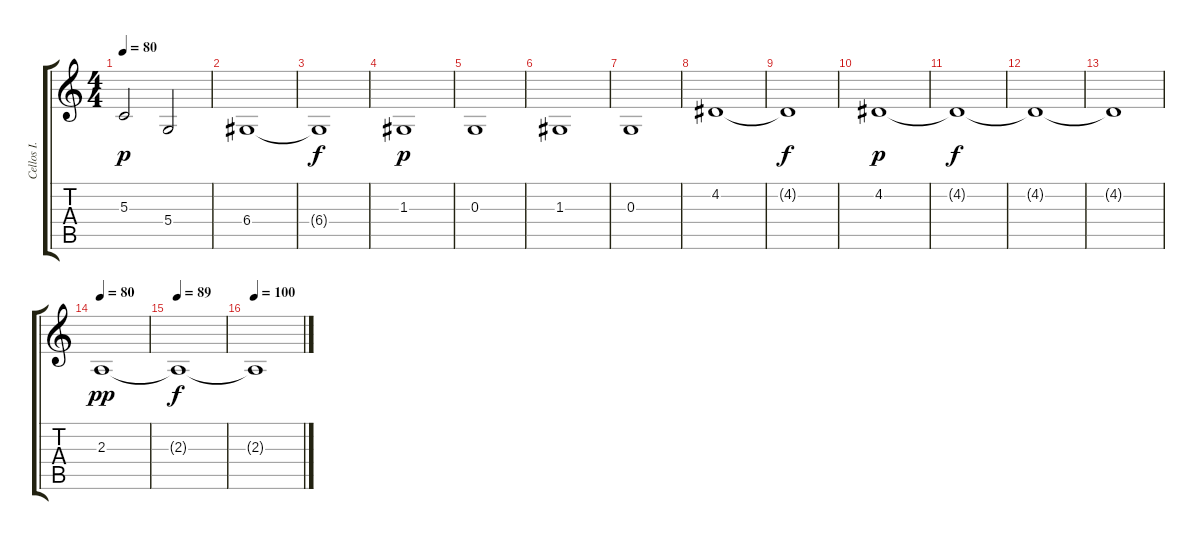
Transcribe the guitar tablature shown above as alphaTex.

\track ("Cellos I." "Cellos I.") {instrument pizzicatostrings}
\staff {score tabs}
\tuning (E4 B3 G3 D3 A2 E2) {hide}
\ts (4 4)
\tempo 80
\clef g2
\ks c
5.3.2{dy p} 5.4.2 |
6.4.1 |
6.4{t}.1{dy f} |
1.3.1{dy p} |
0.3.1 |
1.3.1 |
0.3.1 |
4.2.1 |
4.2{t}.1{dy f} |
4.2.1{dy p} |
4.2{t}.1{dy f} |
4.2{t}.1 |
4.2{t}.1 |
\tempo 80
2.3.1{dy pp} |
\tempo 89
2.3{t}.1{dy f} |
\tempo 100
2.3{t}.1
